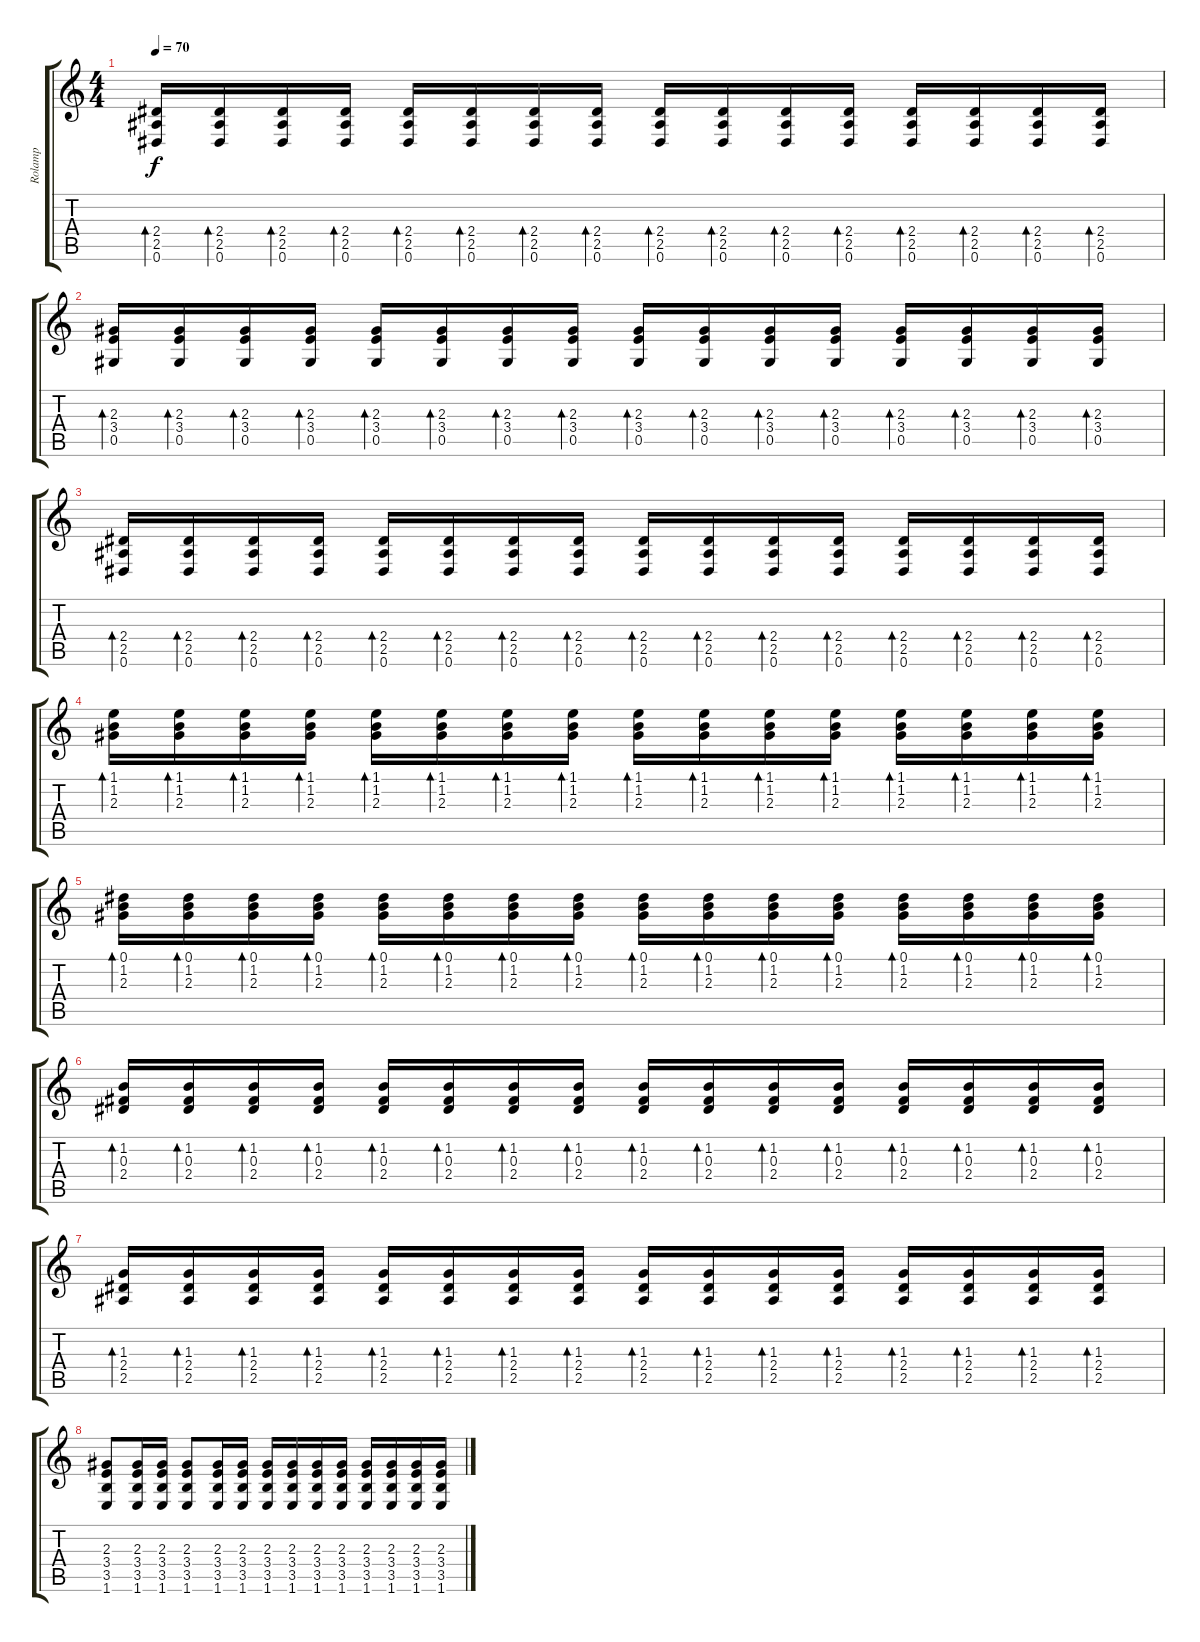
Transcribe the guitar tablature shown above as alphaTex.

\track ("Rolamp" "Rolamp") {instrument acousticguitarnylon}
\staff {score tabs}
\tuning (Eb4 Bb3 Gb3 Db3 Ab2 Eb2) {hide}
\ts (4 4)
\tempo 70
\clef g2
\ks c
(2.4 2.5 0.6).16{bd 480 dy f} (2.4 2.5 0.6).16{bd 480} (2.4 2.5 0.6).16{bd 480} (2.4 2.5 0.6).16{bd 480} (2.4 2.5 0.6).16{bd 480} (2.4 2.5 0.6).16{bd 480} (2.4 2.5 0.6).16{bd 480} (2.4 2.5 0.6).16{bd 480} (2.4 2.5 0.6).16{bd 480} (2.4 2.5 0.6).16{bd 480} (2.4 2.5 0.6).16{bd 480} (2.4 2.5 0.6).16{bd 480} (2.4 2.5 0.6).16{bd 480} (2.4 2.5 0.6).16{bd 480} (2.4 2.5 0.6).16{bd 480} (2.4 2.5 0.6).16{bd 480} |
(2.3 3.4 0.5).16{bd 480} (2.3 3.4 0.5).16{bd 480} (2.3 3.4 0.5).16{bd 480} (2.3 3.4 0.5).16{bd 480} (2.3 3.4 0.5).16{bd 480} (2.3 3.4 0.5).16{bd 480} (2.3 3.4 0.5).16{bd 480} (2.3 3.4 0.5).16{bd 480} (2.3 3.4 0.5).16{bd 480} (2.3 3.4 0.5).16{bd 480} (2.3 3.4 0.5).16{bd 480} (2.3 3.4 0.5).16{bd 480} (2.3 3.4 0.5).16{bd 480} (2.3 3.4 0.5).16{bd 480} (2.3 3.4 0.5).16{bd 480} (2.3 3.4 0.5).16{bd 480} |
(2.4 2.5 0.6).16{bd 480} (2.4 2.5 0.6).16{bd 480} (2.4 2.5 0.6).16{bd 480} (2.4 2.5 0.6).16{bd 480} (2.4 2.5 0.6).16{bd 480} (2.4 2.5 0.6).16{bd 480} (2.4 2.5 0.6).16{bd 480} (2.4 2.5 0.6).16{bd 480} (2.4 2.5 0.6).16{bd 480} (2.4 2.5 0.6).16{bd 480} (2.4 2.5 0.6).16{bd 480} (2.4 2.5 0.6).16{bd 480} (2.4 2.5 0.6).16{bd 480} (2.4 2.5 0.6).16{bd 480} (2.4 2.5 0.6).16{bd 480} (2.4 2.5 0.6).16{bd 480} |
(1.1 1.2 2.3).16{bd 480} (1.1 1.2 2.3).16{bd 480} (1.1 1.2 2.3).16{bd 480} (1.1 1.2 2.3).16{bd 480} (1.1 1.2 2.3).16{bd 480} (1.1 1.2 2.3).16{bd 480} (1.1 1.2 2.3).16{bd 480} (1.1 1.2 2.3).16{bd 480} (1.1 1.2 2.3).16{bd 480} (1.1 1.2 2.3).16{bd 480} (1.1 1.2 2.3).16{bd 480} (1.1 1.2 2.3).16{bd 480} (1.1 1.2 2.3).16{bd 480} (1.1 1.2 2.3).16{bd 480} (1.1 1.2 2.3).16{bd 480} (1.1 1.2 2.3).16{bd 480} |
(0.1 1.2 2.3).16{bd 480} (0.1 1.2 2.3).16{bd 480} (0.1 1.2 2.3).16{bd 480} (0.1 1.2 2.3).16{bd 480} (0.1 1.2 2.3).16{bd 480} (0.1 1.2 2.3).16{bd 480} (0.1 1.2 2.3).16{bd 480} (0.1 1.2 2.3).16{bd 480} (0.1 1.2 2.3).16{bd 480} (0.1 1.2 2.3).16{bd 480} (0.1 1.2 2.3).16{bd 480} (0.1 1.2 2.3).16{bd 480} (0.1 1.2 2.3).16{bd 480} (0.1 1.2 2.3).16{bd 480} (0.1 1.2 2.3).16{bd 480} (0.1 1.2 2.3).16{bd 480} |
(1.2 0.3 2.4).16{bd 480} (1.2 0.3 2.4).16{bd 480} (1.2 0.3 2.4).16{bd 480} (1.2 0.3 2.4).16{bd 480} (1.2 0.3 2.4).16{bd 480} (1.2 0.3 2.4).16{bd 480} (1.2 0.3 2.4).16{bd 480} (1.2 0.3 2.4).16{bd 480} (1.2 0.3 2.4).16{bd 480} (1.2 0.3 2.4).16{bd 480} (1.2 0.3 2.4).16{bd 480} (1.2 0.3 2.4).16{bd 480} (1.2 0.3 2.4).16{bd 480} (1.2 0.3 2.4).16{bd 480} (1.2 0.3 2.4).16{bd 480} (1.2 0.3 2.4).16{bd 480} |
(1.3 2.4 2.5).16{bd 480} (1.3 2.4 2.5).16{bd 480} (1.3 2.4 2.5).16{bd 480} (1.3 2.4 2.5).16{bd 480} (1.3 2.4 2.5).16{bd 480} (1.3 2.4 2.5).16{bd 480} (1.3 2.4 2.5).16{bd 480} (1.3 2.4 2.5).16{bd 480} (1.3 2.4 2.5).16{bd 480} (1.3 2.4 2.5).16{bd 480} (1.3 2.4 2.5).16{bd 480} (1.3 2.4 2.5).16{bd 480} (1.3 2.4 2.5).16{bd 480} (1.3 2.4 2.5).16{bd 480} (1.3 2.4 2.5).16{bd 480} (1.3 2.4 2.5).16{bd 480} |
(2.3 3.4 3.5 1.6).8 (2.3 3.4 3.5 1.6).16 (2.3 3.4 3.5 1.6).16 (2.3 3.4 3.5 1.6).8 (2.3 3.4 3.5 1.6).16 (2.3 3.4 3.5 1.6).16 (2.3 3.4 3.5 1.6).16 (2.3 3.4 3.5 1.6).16 (2.3 3.4 3.5 1.6).16 (2.3 3.4 3.5 1.6).16 (2.3 3.4 3.5 1.6).16 (2.3 3.4 3.5 1.6).16 (2.3 3.4 3.5 1.6).16 (2.3 3.4 3.5 1.6).16
